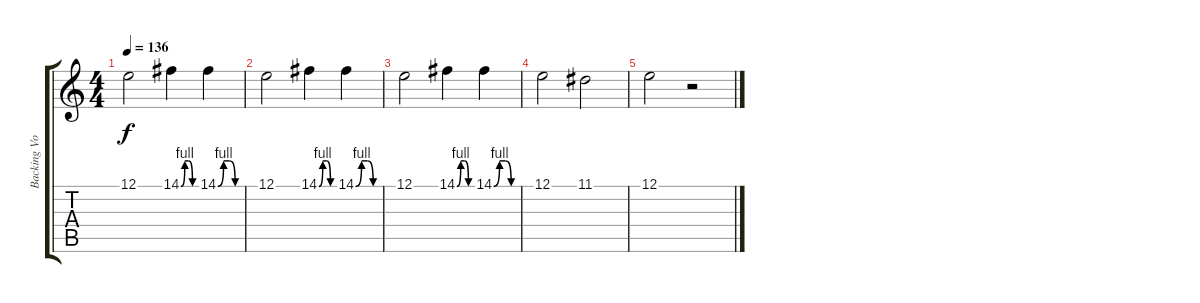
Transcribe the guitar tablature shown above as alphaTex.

\track ("Backing Vocals" "Backing Vo") {instrument pad4choir}
\staff {score tabs}
\tuning (E4 B3 G3 D3 A2 E2) {hide}
\ts (4 4)
\tempo 136
\clef g2
\ks c
12.1.2{dy f} 14.1{be (custom 0 0 15 4 30 4 45 0 60 0)}.4{volume 2} 14.1{be (custom 0 0 15 4 30 4 45 0 60 0)}.4 |
12.1.2 14.1{be (custom 0 0 15 4 30 4 45 0 60 0)}.4{volume 1} 14.1{be (custom 0 0 15 4 30 4 45 0 60 0)}.4 |
12.1.2 14.1{be (custom 0 0 15 4 30 4 45 0 60 0)}.4{volume 0} 14.1{be (custom 0 0 15 4 30 4 45 0 60 0)}.4 |
12.1.2 11.1.2 |
12.1.2 r.2
